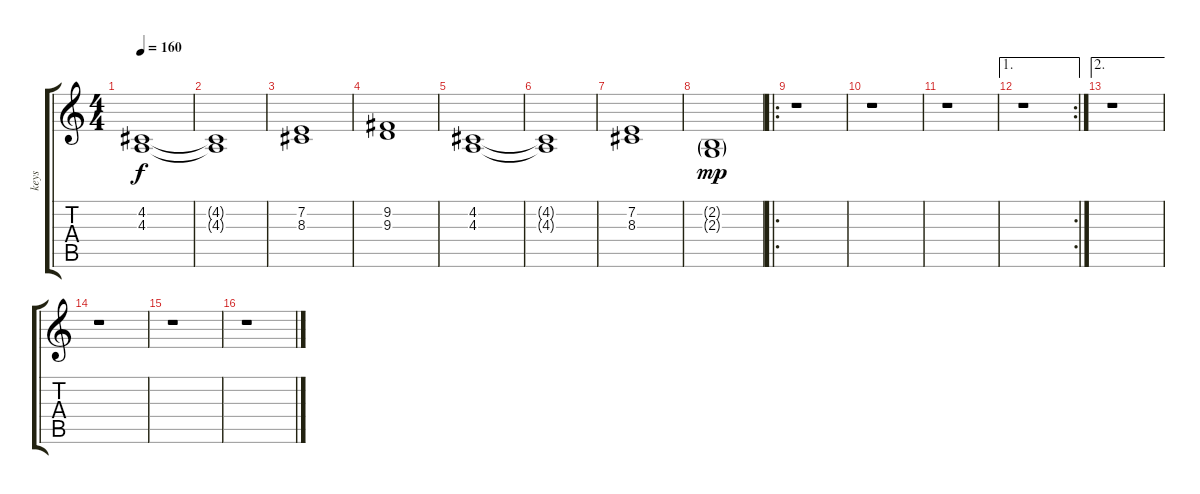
\track ("keys" "keys") {instrument drawbarorgan}
\staff {score tabs}
\tuning (D4 A3 F3 C3 G2 D2) {hide}
\ts (4 4)
\tempo 160
\clef g2
\ks c
(4.2 4.3).1{dy f} |
(4.2{t} 4.3{t}).1 |
(7.2 8.3).1 |
(9.2 9.3).1 |
(4.2 4.3).1 |
(4.2{t} 4.3{t}).1 |
(7.2 8.3).1 |
(2.2{g} 2.3{g}).1{dy mp} |
\ro
r.1 |
r.1 |
r.1 |
\ae 1
\rc 2
r.1 |
\ae 2
r.1 |
r.1 |
r.1 |
r.1
